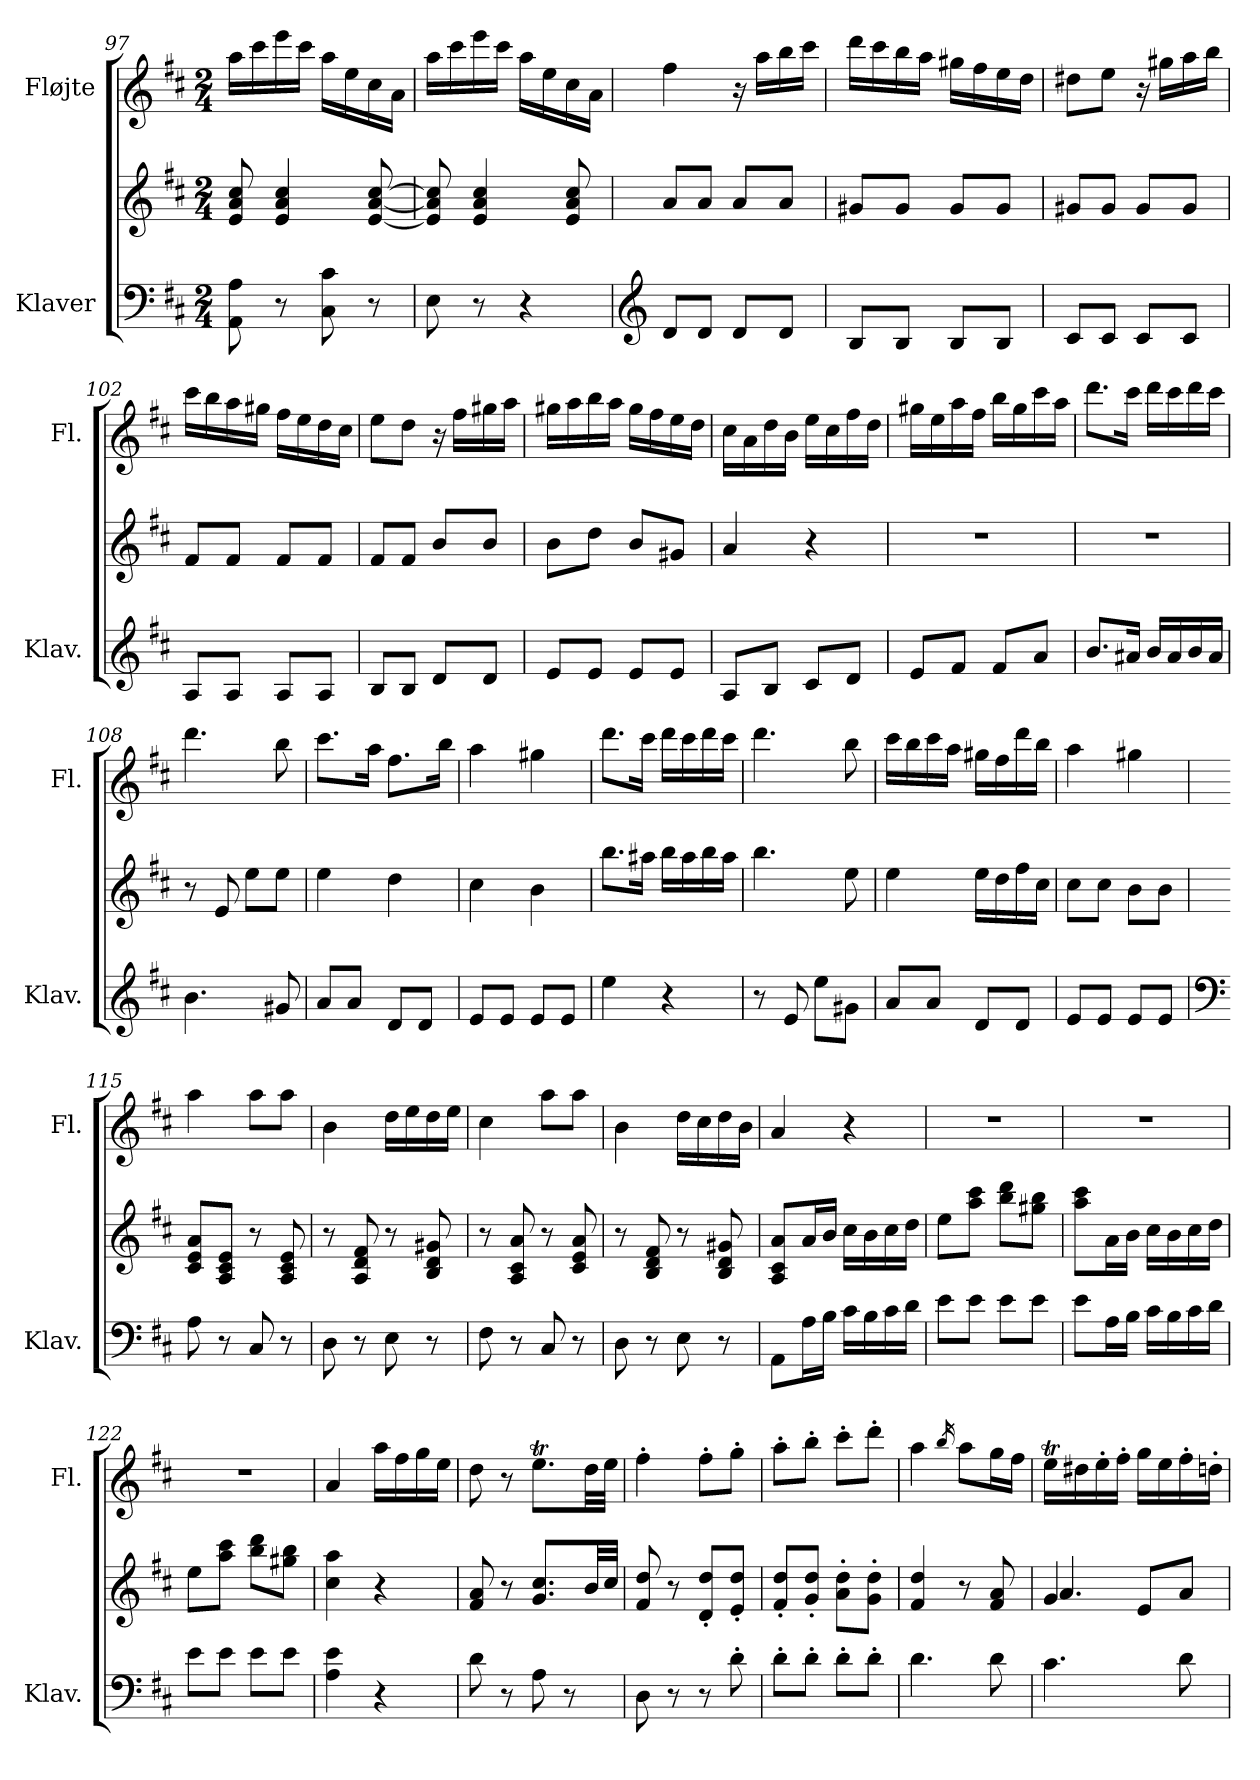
**kern	**kern	**kern
*part2	*part2	*part1
*staff3	*staff2	*staff1
*I"Klaver	*	*I"Fløjte
*I'Klav.	*	*I'Fl.
!!LO:LB:g=z
*clefF4	*clefG2	*clefG2
*k[f#c#]	*k[f#c#]	*k[f#c#]
*M2/4	*M2/4	*M2/4
=97	=97	=97
8AA\ 8A\	8e/ 8a/ 8cc#/	16aa\LL
.	.	16ccc#\
8r	4e/ 4a/ 4cc#/	16eee\
.	.	16ccc#\JJ
8C#\ 8c#\	.	16aa\LL
.	.	16ee\
8r	[8e/ [8a/ [8cc#/	16cc#\
.	.	16a\JJ
=98	=98	=98
8E\	8e/] 8a/] 8cc#/]	16aa\LL
.	.	16ccc#\
8r	4e/ 4a/ 4cc#/	16eee\
.	.	16ccc#\JJ
4r	.	16aa\LL
.	.	16ee\
.	8e/ 8a/ 8cc#/	16cc#\
.	.	16a\JJ
=99	=99	=99
*clefG2	*	*
8d/L	8a/L	4ff#\
8d/J	8a/J	.
8d/L	8a/L	16r
.	.	16aa\LL
8d/J	8a/J	16bb\
.	.	16ccc#\JJ
=100	=100	=100
8B/L	8g#X/L	16ddd\LL
.	.	16ccc#\
8B/J	8g#/J	16bb\
.	.	16aa\JJ
8B/L	8g#/L	16gg#X\LL
.	.	16ff#\
8B/J	8g#/J	16ee\
.	.	16dd\JJ
!!LO:PB:g=z
=101	=101	=101
8c#/L	8g#X/L	8dd#X\L
8c#/J	8g#/J	8ee\J
8c#/L	8g#/L	16r
.	.	16gg#X\LL
8c#/J	8g#/J	16aa\
.	.	16bb\JJ
=102	=102	=102
8A/L	8f#/L	16ccc#\LL
.	.	16bb\
8A/J	8f#/J	16aa\
.	.	16gg#X\JJ
8A/L	8f#/L	16ff#\LL
.	.	16ee\
8A/J	8f#/J	16dd\
.	.	16cc#\JJ
=103	=103	=103
8B/L	8f#/L	8ee\L
8B/J	8f#/J	8dd\J
8d/L	8b/L	16r
.	.	16ff#\LL
8d/J	8b/J	16gg#X\
.	.	16aa\JJ
=104	=104	=104
8e/L	8b\L	16gg#X\LL
.	.	16aa\
8e/J	8dd\J	16bb\
.	.	16aa\JJ
8e/L	8b/L	16gg#\LL
.	.	16ff#\
8e/J	8g#X/J	16ee\
.	.	16dd\JJ
!!LO:LB:g=z
=105	=105	=105
8A/L	4a/	16cc#\LL
.	.	16a\
8B/J	.	16dd\
.	.	16b\JJ
8c#/L	4r	16ee\LL
.	.	16cc#\
8d/J	.	16ff#\
.	.	16dd\JJ
=106	=106	=106
8e/L	2r	16gg#X\LL
.	.	16ee\
8f#/J	.	16aa\
.	.	16ff#\JJ
8f#/L	.	16bb\LL
.	.	16gg#\
8a/J	.	16ccc#\
.	.	16aa\JJ
=107	=107	=107
8.b/L	2r	8.ddd\L
16a#X/Jk	.	16ccc#\Jk
16b/LL	.	16ddd\LL
16a#/	.	16ccc#\
16b/	.	16ddd\
16a#/JJ	.	16ccc#\JJ
=108	=108	=108
4.b\	8r	4.ddd\
.	8e/	.
.	8ee\L	.
8g#X/	8ee\J	8bb\
=109	=109	=109
8a/L	4ee\	8.ccc#\L
8a/J	.	.
.	.	16aa\Jk
8d/L	4dd\	8.ff#\L
8d/J	.	.
.	.	16bb\Jk
!!LO:LB:g=z
=110	=110	=110
8e/L	4cc#\	4aa\
8e/J	.	.
8e/L	4b\	4gg#X\
8e/J	.	.
=111	=111	=111
4ee\	8.bb\L	8.ddd\L
.	16aa#X\Jk	16ccc#\Jk
4r	16bb\LL	16ddd\LL
.	16aa#\	16ccc#\
.	16bb\	16ddd\
.	16aa#\JJ	16ccc#\JJ
=112	=112	=112
8r	4.bb\	4.ddd\
8e/	.	.
8ee\L	.	.
8g#X\J	8ee\	8bb\
=113	=113	=113
8a/L	4ee\	16ccc#\LL
.	.	16bb\
8a/J	.	16ccc#\
.	.	16aa\JJ
8d/L	16ee\LL	16gg#X\LL
.	16dd\	16ff#\
8d/J	16ff#\	16ddd\
.	16cc#\JJ	16bb\JJ
=114	=114	=114
8e/L	8cc#\L	4aa\
8e/J	8cc#\J	.
8e/L	8b\L	4gg#X\
8e/J	8b\J	.
!!LO:LB:g=z
=115	=115	=115
*clefF4	*	*
8A\	8c#/ 8e/ 8a/L	4aa\
8r	8A/ 8c#/ 8e/J	.
8C#/	8r	8aa\L
8r	8A/ 8c#/ 8e/	8aa\J
=116	=116	=116
8D\	8r	4b\
8r	8A/ 8d/ 8f#/	.
8E\	8r	16dd\LL
.	.	16ee\
8r	8B/ 8d/ 8g#X/	16dd\
.	.	16ee\JJ
=117	=117	=117
8F#\	8r	4cc#\
8r	8A/ 8c#/ 8a/	.
8C#/	8r	8aa\L
8r	8c#/ 8e/ 8a/	8aa\J
=118	=118	=118
8D\	8r	4b\
8r	8B/ 8d/ 8f#/	.
8E\	8r	16dd\LL
.	.	16cc#\
8r	8B/ 8d/ 8g#X/	16dd\
.	.	16b\JJ
=119	=119	=119
8AA\L	8A/ 8c#/ 8a/L	4a/
16A\L	16a/L	.
16B\JJ	16b/JJ	.
16c#\LL	16cc#\LL	4r
16B\	16b\	.
16c#\	16cc#\	.
16d\JJ	16dd\JJ	.
!!LO:PB:g=z
=120	=120	=120
8e\L	8ee\L	2r
8e\J	8aa\ 8ccc#\J	.
8e\L	8bb\ 8ddd\L	.
8e\J	8gg#X\ 8bb\J	.
=121	=121	=121
8e\L	8aa\ 8ccc#\L	2r
16A\L	16a\L	.
16B\JJ	16b\JJ	.
16c#\LL	16cc#\LL	.
16B\	16b\	.
16c#\	16cc#\	.
16d\JJ	16dd\JJ	.
=122	=122	=122
8e\L	8ee\L	2r
8e\J	8aa\ 8ccc#\J	.
8e\L	8bb\ 8ddd\L	.
8e\J	8gg#X\ 8bb\J	.
=123	=123	=123
4A\ 4e\	4cc#\ 4aa\	4a/
4r	4r	16aa\LL
.	.	16ff#\
.	.	16gg\
.	.	16ee\JJ
=124	=124	=124
8d\	8f#/ 8a/	8dd\
8r	8r	8r
8A\	8.g/ 8.cc#/L	8.eeT\L
8r	.	.
.	32b/LL	32dd\LL
.	32cc#/JJJ	32ee\JJJ
=125	=125	=125
8D\	8f#/ 8dd/	4ff#'\
8r	8r	.
8r	8d/' 8dd/'L	8ff#'\L
8d'\	8e/' 8dd/'J	8gg'\J
!!LO:LB:g=z
=126	=126	=126
8d'\L	8f#/' 8dd/'L	8aa'\L
8d'\J	8g/' 8dd/'J	8bb'\J
8d'\L	8a\' 8dd\'L	8ccc#'\L
8d'\J	8g\' 8dd\'J	8ddd'\J
=127	=127	=127
4.d\	4f#/ 4dd/	4aa\
.	.	16qbb/
.	8r	8aa\L
8d\	8f#/ 8a/	16gg\L
.	.	16ff#\JJ
=128	=128	=128
*	*^	*
4.c#\	4g/	4.a/	16eeT\LL
.	.	.	16dd#X\
.	.	.	16ee'\
.	.	.	16ff#'\JJ
.	8e/L	.	16gg\LL
.	.	.	16ee\
8d\	8a/J	8ryy	16ff#'\
.	.	.	16ddn'\JJ
*	*v	*v	*
=	=	=
*-	*-	*-
